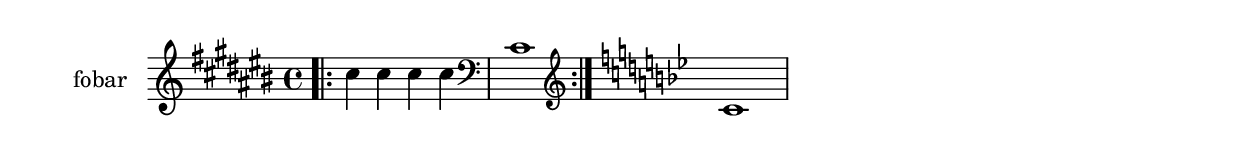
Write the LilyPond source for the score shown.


\version "2.3.17"
\header {

    texidoc = "Distances between prefatory items (e.g. clef, bar,
etc.)  are determined by engraving standards.  These distances depend
on which items are combined.  Mid-line, the order for clef and
bar-line is different from the start of line.
"

}

\score {  \relative c'' {
	\set Staff.instrument = "fobar"
	\bar "||:"
	\key cis \major
	cis4 cis4 cis4 cis4 \clef bass  cis,1
	\clef treble
	\bar ":|"
	\key g \minor
	c1
}
\paper  { raggedright = ##t}
}

